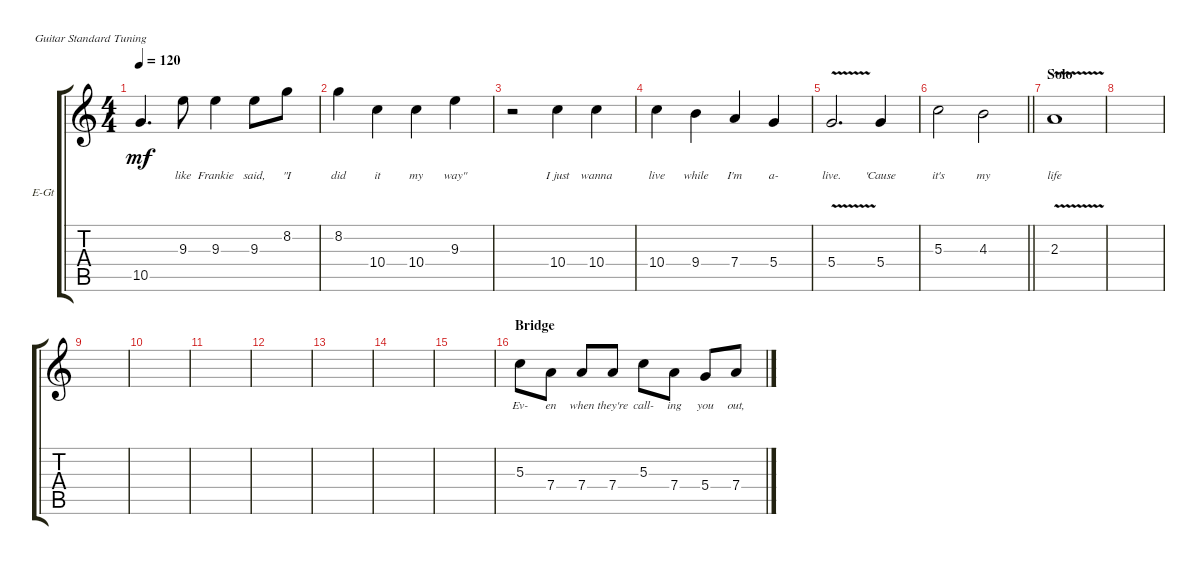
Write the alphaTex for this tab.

\defaultSystemsLayout 4
\bracketExtendMode groupsimilarinstruments
\firstSystemTrackNameOrientation horizontal
\otherSystemsTrackNameOrientation horizontal
\track ("Vocals" "E-Gt") {instrument electricguitarclean}
\staff {score tabs}
\tuning (E4 B3 G3 D3 A2 E2)
\ts (4 4)
\tempo 120
\clef g2
\ks aminor
10.5{t}.4{d lyrics (0 "") lyrics (1 "") lyrics (2 "") lyrics (3 "") lyrics (4 "") dy mf} 9.3.8{lyrics (0 "like") lyrics (1 "") lyrics (2 "") lyrics (3 "") lyrics (4 "")} 9.3.4{lyrics (0 "Frankie") lyrics (1 "") lyrics (2 "") lyrics (3 "") lyrics (4 "")} 9.3.8{lyrics (0 "said,") lyrics (1 "") lyrics (2 "") lyrics (3 "") lyrics (4 "")} 8.2.8{lyrics (0 "\"I") lyrics (1 "") lyrics (2 "") lyrics (3 "") lyrics (4 "")} |
8.2.4{lyrics (0 "did") lyrics (1 "") lyrics (2 "") lyrics (3 "") lyrics (4 "")} 10.4.4{lyrics (0 "it") lyrics (1 "") lyrics (2 "") lyrics (3 "") lyrics (4 "")} 10.4.4{lyrics (0 "my") lyrics (1 "") lyrics (2 "") lyrics (3 "") lyrics (4 "")} 9.3.4{lyrics (0 "way\"") lyrics (1 "") lyrics (2 "") lyrics (3 "") lyrics (4 "")} |
r.2 10.4.4{lyrics (0 "I just") lyrics (1 "") lyrics (2 "") lyrics (3 "") lyrics (4 "")} 10.4.4{lyrics (0 "wanna") lyrics (1 "") lyrics (2 "") lyrics (3 "") lyrics (4 "")} |
10.4.4{lyrics (0 "live") lyrics (1 "") lyrics (2 "") lyrics (3 "") lyrics (4 "")} 9.4.4{lyrics (0 "while") lyrics (1 "") lyrics (2 "") lyrics (3 "") lyrics (4 "")} 7.4.4{lyrics (0 "I'm") lyrics (1 "") lyrics (2 "") lyrics (3 "") lyrics (4 "")} 5.4.4{lyrics (0 "a-") lyrics (1 "") lyrics (2 "") lyrics (3 "") lyrics (4 "")} |
5.4{v}.2{d lyrics (0 "live.") lyrics (1 "") lyrics (2 "") lyrics (3 "") lyrics (4 "")} 5.4.4{lyrics (0 "'Cause") lyrics (1 "") lyrics (2 "") lyrics (3 "") lyrics (4 "")} |
\barLineRight lightlight
5.3.2{lyrics (0 "it's") lyrics (1 "") lyrics (2 "") lyrics (3 "") lyrics (4 "")} 4.3.2{lyrics (0 "my") lyrics (1 "") lyrics (2 "") lyrics (3 "") lyrics (4 "")} |
\section ("" "Solo")
2.3{v}.1{lyrics (0 "life") lyrics (1 "") lyrics (2 "") lyrics (3 "") lyrics (4 "")} |
|
|
|
|
|
|
|
|
\section ("" "Bridge")
5.3.8{lyrics (0 "Ev-") lyrics (1 "") lyrics (2 "") lyrics (3 "") lyrics (4 "")} 7.4.8{lyrics (0 "en") lyrics (1 "") lyrics (2 "") lyrics (3 "") lyrics (4 "")} 7.4.8{lyrics (0 "when") lyrics (1 "") lyrics (2 "") lyrics (3 "") lyrics (4 "")} 7.4.8{lyrics (0 "they're") lyrics (1 "") lyrics (2 "") lyrics (3 "") lyrics (4 "")} 5.3.8{lyrics (0 "call-") lyrics (1 "") lyrics (2 "") lyrics (3 "") lyrics (4 "")} 7.4.8{lyrics (0 "ing") lyrics (1 "") lyrics (2 "") lyrics (3 "") lyrics (4 "")} 5.4.8{lyrics (0 "you") lyrics (1 "") lyrics (2 "") lyrics (3 "") lyrics (4 "")} 7.4.8{lyrics (0 "out,") lyrics (1 "") lyrics (2 "") lyrics (3 "") lyrics (4 "")}
